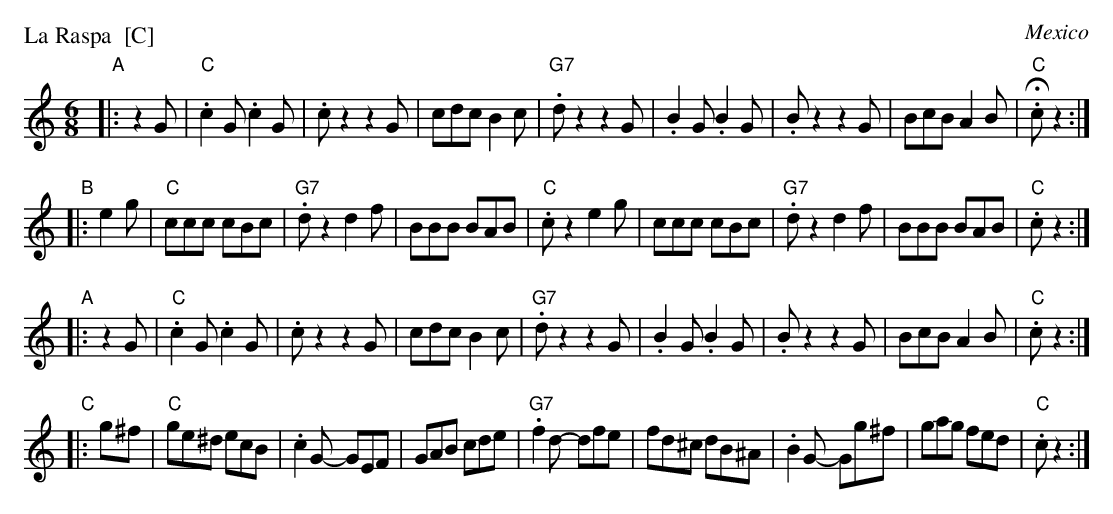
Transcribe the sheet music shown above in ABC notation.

X:1
P: La Raspa  [C]
O: Mexico
M: 6/8
L: 1/8
K: C
"A"
|: z2G | "C".c2G .c2G | .cz2 z2G | cdc B2c | "G7".dz2 z2G | .B2G .B2G |.Bz2 z2G | BcB A2B | "C"H.cz2 :|
"B"
|: e2g | "C"ccc cBc | "G7".dz2 d2f | BBB BAB | "C".cz2 e2g | ccc cBc | "G7".dz2 d2f | BBB BAB | "C".cz2 :|
"A"
|: z2G | "C".c2G .c2G | .cz2 z2G | cdc B2c | "G7".dz2 z2G | .B2G .B2G |.Bz2 z2G | BcB A2B | "C".cz2 :|
"C"
|: g^f | "C"ge^d ecB | .c2G- GEF | GAB cde | "G7".f2d- dfe | fd^c dB^A | .B2G- Gg^f | gag fed | "C".cz2 :|
